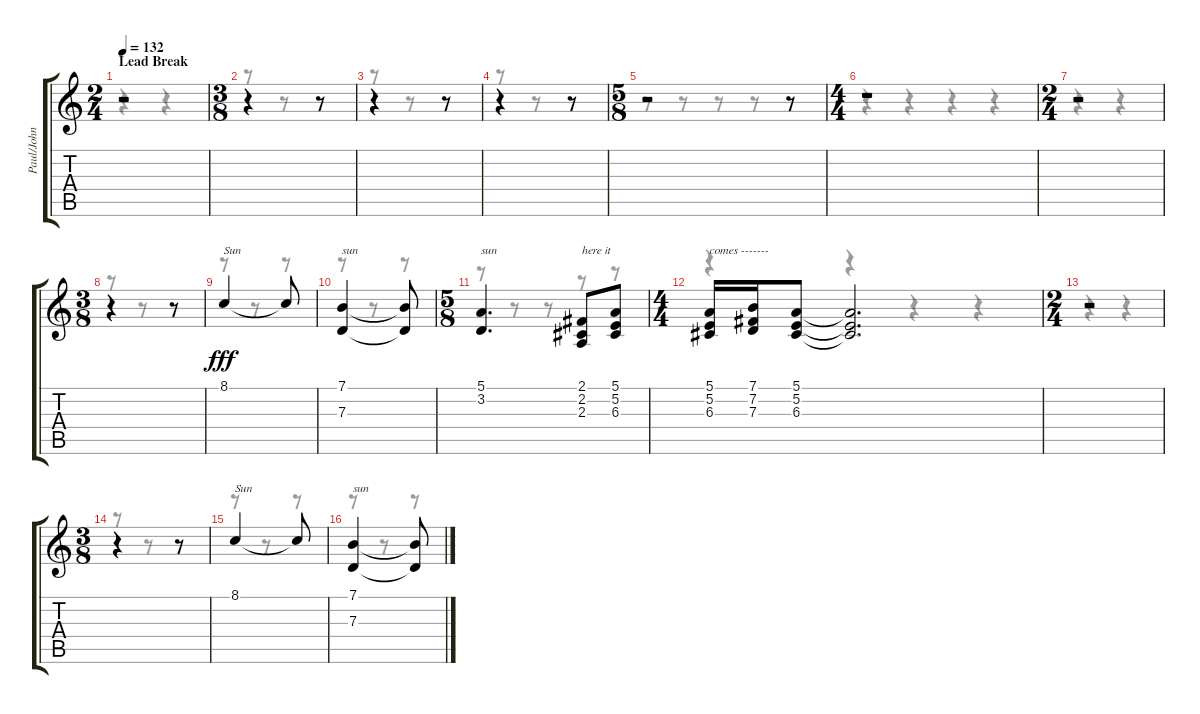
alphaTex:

\track ("Paul/John (backing vocals)" "Paul/John ") {instrument tenorsax}
\staff {score tabs}
\tuning (E4 B3 G3 D3 A2 E2) {hide}
\voice
\ts (2 4)
\section ("" "Lead Break")
\tempo 132
\clef g2
\ks c
r.2{dy f} |
\ts (3 8)
r.4 r.8 |
r.4 r.8 |
r.4 r.8 |
\ts (5 8)
r.2 r.8 |
\ts (4 4)
r.1 |
\ts (2 4)
r.2 |
\ts (3 8)
r.4 r.8 |
8.1.4{txt "Sun" dy fff} 8.1{t}.8 |
(7.1 7.3).4{txt "sun"} (7.1{t} 7.3{t}).8 |
\ts (5 8)
(5.1 3.2).4{d txt "sun"} (2.1 2.2 2.3).8{txt "here it"} (5.1 5.2 6.3).8 |
\ts (4 4)
(5.1 5.2 6.3).16{txt "comes -------"} (7.1 7.2 7.3).16 (5.1 5.2 6.3).8 (5.1{t} 5.2{t} 6.3{t}).2{d} |
\ts (2 4)
r.2 |
\ts (3 8)
r.4 r.8 |
8.1.4{txt "Sun"} 8.1{t}.8 |
(7.1 7.3).4{txt "sun"} (7.1{t} 7.3{t}).8
\voice
\clef g2
\ottava regular
\simile none
\ks c
r.4{dy f} r.4 |
r.8 r.8 r.8 |
r.8 r.8 r.8 |
r.8 r.8 r.8 |
r.8 r.8 r.8 r.8 r.8 |
r.4 r.4 r.4 r.4 |
r.4 r.4 |
r.8 r.8 r.8 |
r.8 r.8 r.8 |
r.8 r.8 r.8 |
r.8 r.8 r.8 r.8 r.8 |
r.4 r.4 r.4 r.4 |
r.4 r.4 |
r.8 r.8 r.8 |
r.8 r.8 r.8 |
r.8 r.8 r.8
